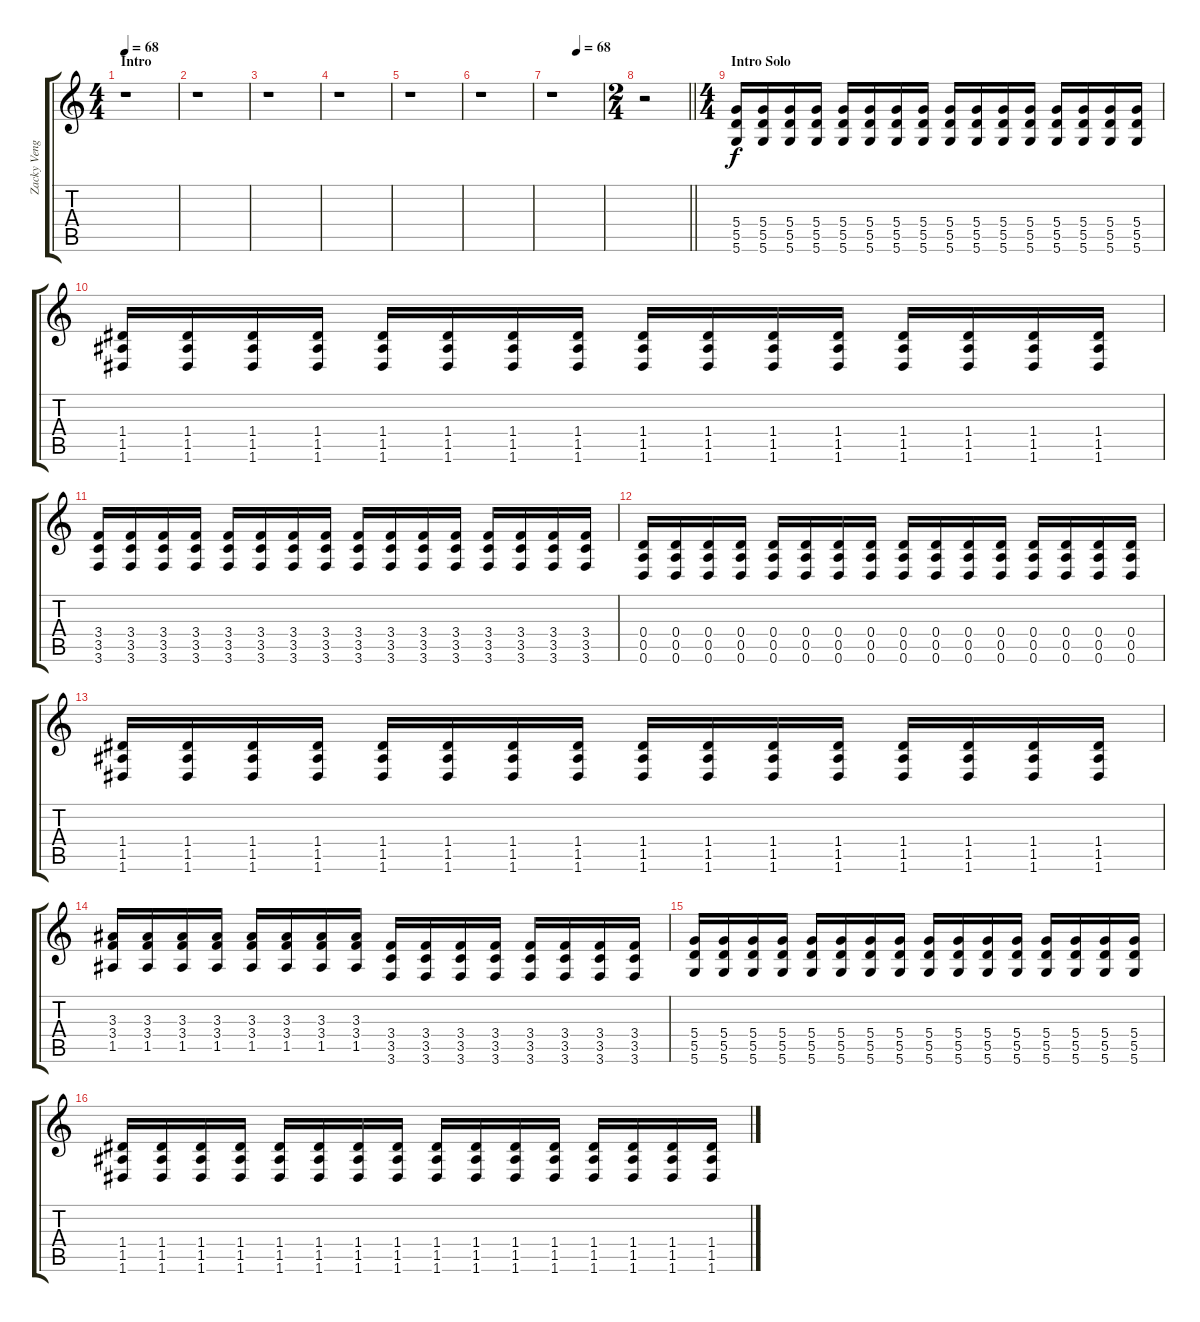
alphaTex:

\track ("Zacky Vengence" "Zacky Veng") {instrument distortionguitar}
\staff {score tabs}
\tuning (E4 B3 G3 D3 A2 D2) {hide}
\ts (4 4)
\section ("" "Intro")
\tempo 68
\tempo 60
\tempo 68
\clef g2
\ks c
r.1{dy f instrument distortionguitar} |
r.1 |
r.1 |
r.1 |
r.1 |
r.1 |
\tempo (68 0.5)
r.1 |
\ts (2 4)
\barLineRight lightlight
r.2 |
\ts (4 4)
\section ("" "Intro Solo")
(5.4 5.5 5.6).16 (5.4 5.5 5.6).16 (5.4 5.5 5.6).16 (5.4 5.5 5.6).16 (5.4 5.5 5.6).16 (5.4 5.5 5.6).16 (5.4 5.5 5.6).16 (5.4 5.5 5.6).16 (5.4 5.5 5.6).16 (5.4 5.5 5.6).16 (5.4 5.5 5.6).16 (5.4 5.5 5.6).16 (5.4 5.5 5.6).16 (5.4 5.5 5.6).16 (5.4 5.5 5.6).16 (5.4 5.5 5.6).16 |
(1.4 1.5 1.6).16 (1.4 1.5 1.6).16 (1.4 1.5 1.6).16 (1.4 1.5 1.6).16 (1.4 1.5 1.6).16 (1.4 1.5 1.6).16 (1.4 1.5 1.6).16 (1.4 1.5 1.6).16 (1.4 1.5 1.6).16 (1.4 1.5 1.6).16 (1.4 1.5 1.6).16 (1.4 1.5 1.6).16 (1.4 1.5 1.6).16 (1.4 1.5 1.6).16 (1.4 1.5 1.6).16 (1.4 1.5 1.6).16 |
(3.4 3.5 3.6).16 (3.4 3.5 3.6).16 (3.4 3.5 3.6).16 (3.4 3.5 3.6).16 (3.4 3.5 3.6).16 (3.4 3.5 3.6).16 (3.4 3.5 3.6).16 (3.4 3.5 3.6).16 (3.4 3.5 3.6).16 (3.4 3.5 3.6).16 (3.4 3.5 3.6).16 (3.4 3.5 3.6).16 (3.4 3.5 3.6).16 (3.4 3.5 3.6).16 (3.4 3.5 3.6).16 (3.4 3.5 3.6).16 |
(0.4 0.5 0.6).16 (0.4 0.5 0.6).16 (0.4 0.5 0.6).16 (0.4 0.5 0.6).16 (0.4 0.5 0.6).16 (0.4 0.5 0.6).16 (0.4 0.5 0.6).16 (0.4 0.5 0.6).16 (0.4 0.5 0.6).16 (0.4 0.5 0.6).16 (0.4 0.5 0.6).16 (0.4 0.5 0.6).16 (0.4 0.5 0.6).16 (0.4 0.5 0.6).16 (0.4 0.5 0.6).16 (0.4 0.5 0.6).16 |
(1.4 1.5 1.6).16 (1.4 1.5 1.6).16 (1.4 1.5 1.6).16 (1.4 1.5 1.6).16 (1.4 1.5 1.6).16 (1.4 1.5 1.6).16 (1.4 1.5 1.6).16 (1.4 1.5 1.6).16 (1.4 1.5 1.6).16 (1.4 1.5 1.6).16 (1.4 1.5 1.6).16 (1.4 1.5 1.6).16 (1.4 1.5 1.6).16 (1.4 1.5 1.6).16 (1.4 1.5 1.6).16 (1.4 1.5 1.6).16 |
(3.3 3.4 1.5).16 (3.3 3.4 1.5).16 (3.3 3.4 1.5).16 (3.3 3.4 1.5).16 (3.3 3.4 1.5).16 (3.3 3.4 1.5).16 (3.3 3.4 1.5).16 (3.3 3.4 1.5).16 (3.4 3.5 3.6).16 (3.4 3.5 3.6).16 (3.4 3.5 3.6).16 (3.4 3.5 3.6).16 (3.4 3.5 3.6).16 (3.4 3.5 3.6).16 (3.4 3.5 3.6).16 (3.4 3.5 3.6).16 |
(5.4 5.5 5.6).16 (5.4 5.5 5.6).16 (5.4 5.5 5.6).16 (5.4 5.5 5.6).16 (5.4 5.5 5.6).16 (5.4 5.5 5.6).16 (5.4 5.5 5.6).16 (5.4 5.5 5.6).16 (5.4 5.5 5.6).16 (5.4 5.5 5.6).16 (5.4 5.5 5.6).16 (5.4 5.5 5.6).16 (5.4 5.5 5.6).16 (5.4 5.5 5.6).16 (5.4 5.5 5.6).16 (5.4 5.5 5.6).16 |
(1.4 1.5 1.6).16 (1.4 1.5 1.6).16 (1.4 1.5 1.6).16 (1.4 1.5 1.6).16 (1.4 1.5 1.6).16 (1.4 1.5 1.6).16 (1.4 1.5 1.6).16 (1.4 1.5 1.6).16 (1.4 1.5 1.6).16 (1.4 1.5 1.6).16 (1.4 1.5 1.6).16 (1.4 1.5 1.6).16 (1.4 1.5 1.6).16 (1.4 1.5 1.6).16 (1.4 1.5 1.6).16 (1.4 1.5 1.6).16
